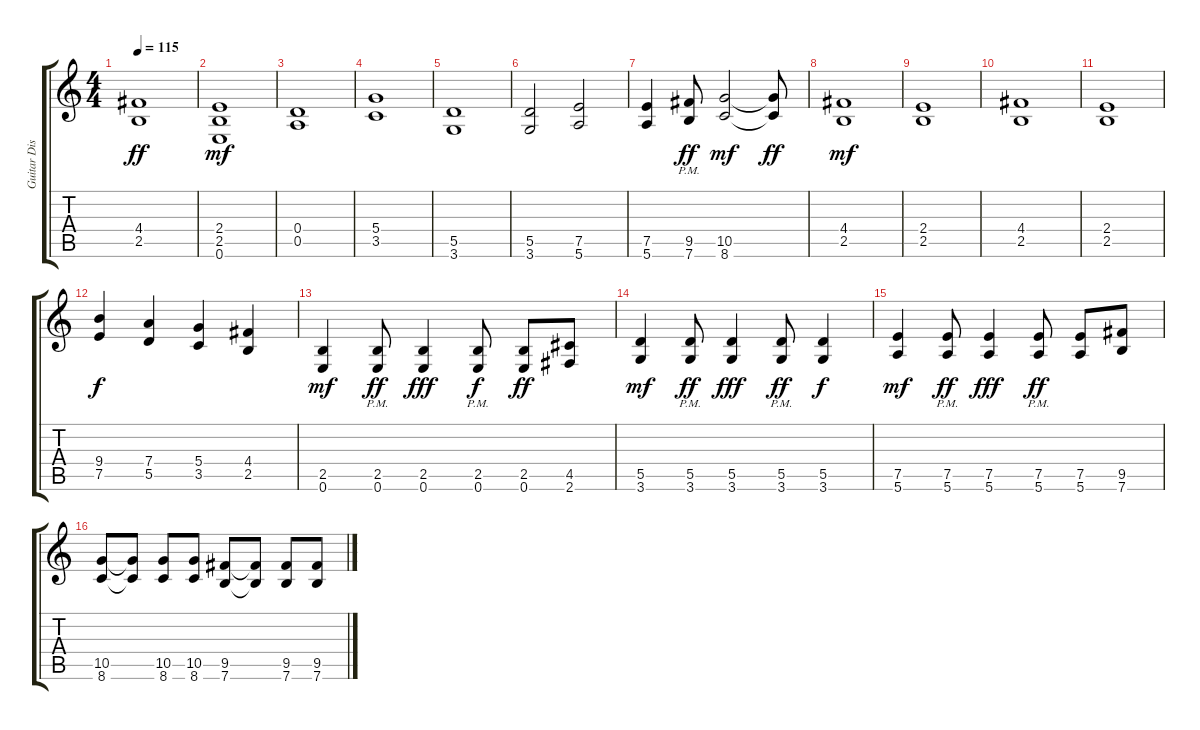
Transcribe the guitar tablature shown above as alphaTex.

\track ("Guitar Dist" "Guitar Dis") {instrument overdrivenguitar}
\staff {score tabs}
\tuning (E4 B3 G3 D3 A2 E2) {hide}
\ts (4 4)
\tempo 115
\clef g2
\ks c
(4.4{t} 2.5{t}).1{dy ff} |
(2.4 2.5 0.6).1{dy mf} |
(0.4 0.5).1 |
(5.4 3.5).1 |
(5.5 3.6).1 |
(5.5 3.6).2 (7.5 5.6).2 |
(7.5 5.6).4 (9.5{pm} 7.6{pm}).8{dy ff} (10.5 8.6).2{dy mf} (10.5{t} 8.6{t}).8{dy ff} |
(4.4 2.5).1{dy mf} |
(2.4 2.5).1 |
(4.4 2.5).1 |
(2.4 2.5).1 |
(9.4 7.5).4{dy f} (7.4 5.5).4 (5.4 3.5).4 (4.4 2.5).4 |
(2.5 0.6).4{dy mf} (2.5{pm} 0.6{pm}).8{dy ff} (2.5 0.6).4{dy fff} (2.5{pm} 0.6{pm}).8{dy f} (2.5 0.6).8{dy ff} (4.5 2.6).8 |
(5.5 3.6).4{dy mf} (5.5{pm} 3.6{pm}).8{dy ff} (5.5 3.6).4{dy fff} (5.5{pm} 3.6{pm}).8{dy ff} (5.5 3.6).4{dy f} |
(7.5 5.6).4{dy mf} (7.5{pm} 5.6{pm}).8{dy ff} (7.5 5.6).4{dy fff} (7.5{pm} 5.6{pm}).8{dy ff} (7.5 5.6).8 (9.5 7.6).8 |
(10.5 8.6).8 (10.5{t} 8.6{t}).8 (10.5 8.6).8 (10.5 8.6).8 (9.5 7.6).8 (9.5{t} 7.6{t}).8 (9.5 7.6).8 (9.5 7.6).8
